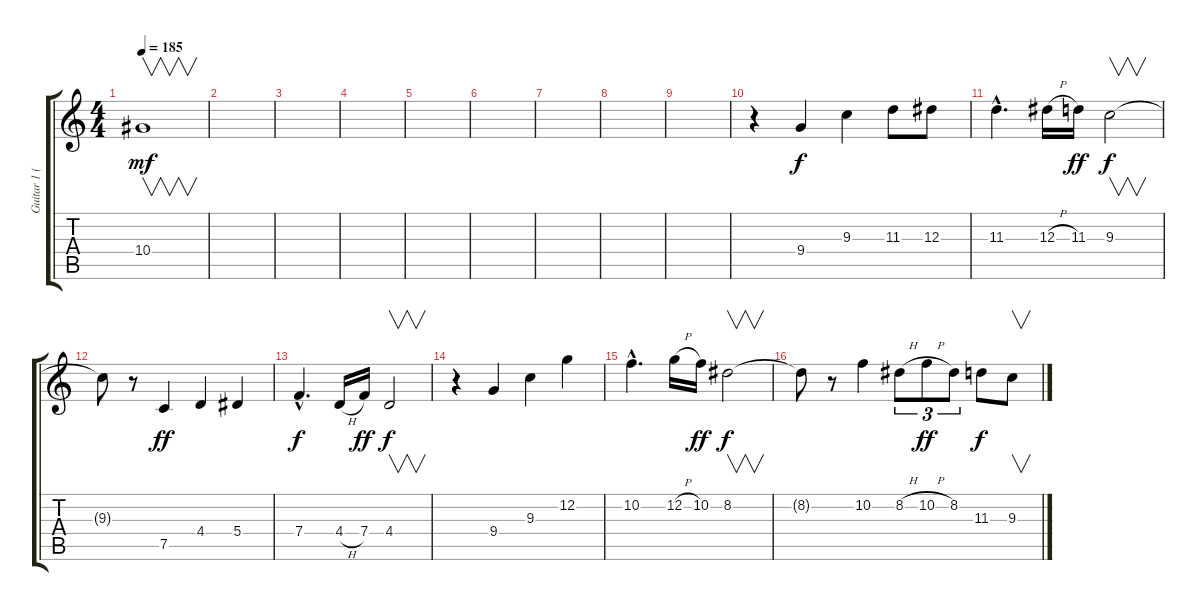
\track ("Guitar 1 (Lead)" "Guitar 1 (") {instrument distortionguitar}
\staff {score tabs}
\tuning (C4 G3 Eb3 Bb2 F2 C2) {hide}
\ts (4 4)
\tempo 185
\clef g2
\ks c
10.4.1{v dy mf} |
|
|
|
|
|
|
|
|
r.4{balance 7 instrument distortionguitar} 9.4.4{dy f} 9.3.4 11.3.8 12.3.8 |
11.3{hac}.4{d} 12.3{h}.16 11.3.16{dy ff} 9.3.2{v dy f} |
9.3{t}.8 r.8 7.5.4{dy ff} 4.4.4 5.4.4 |
7.4{hac}.4{d dy f} 4.4{h}.16 7.4.16{dy ff} 4.4.2{v dy f} |
r.4 9.4.4 9.3.4 12.2.4 |
10.2{hac}.4{d} 12.2{h}.16 10.2.16{dy ff} 8.2.2{v dy f} |
8.2{t}.8 r.8 10.2.4 8.2{h}.8{tu (3 2)} 10.2{h}.8{tu (3 2) dy ff} 8.2.8{tu (3 2)} 11.3.8{dy f} 9.3.8{v}
